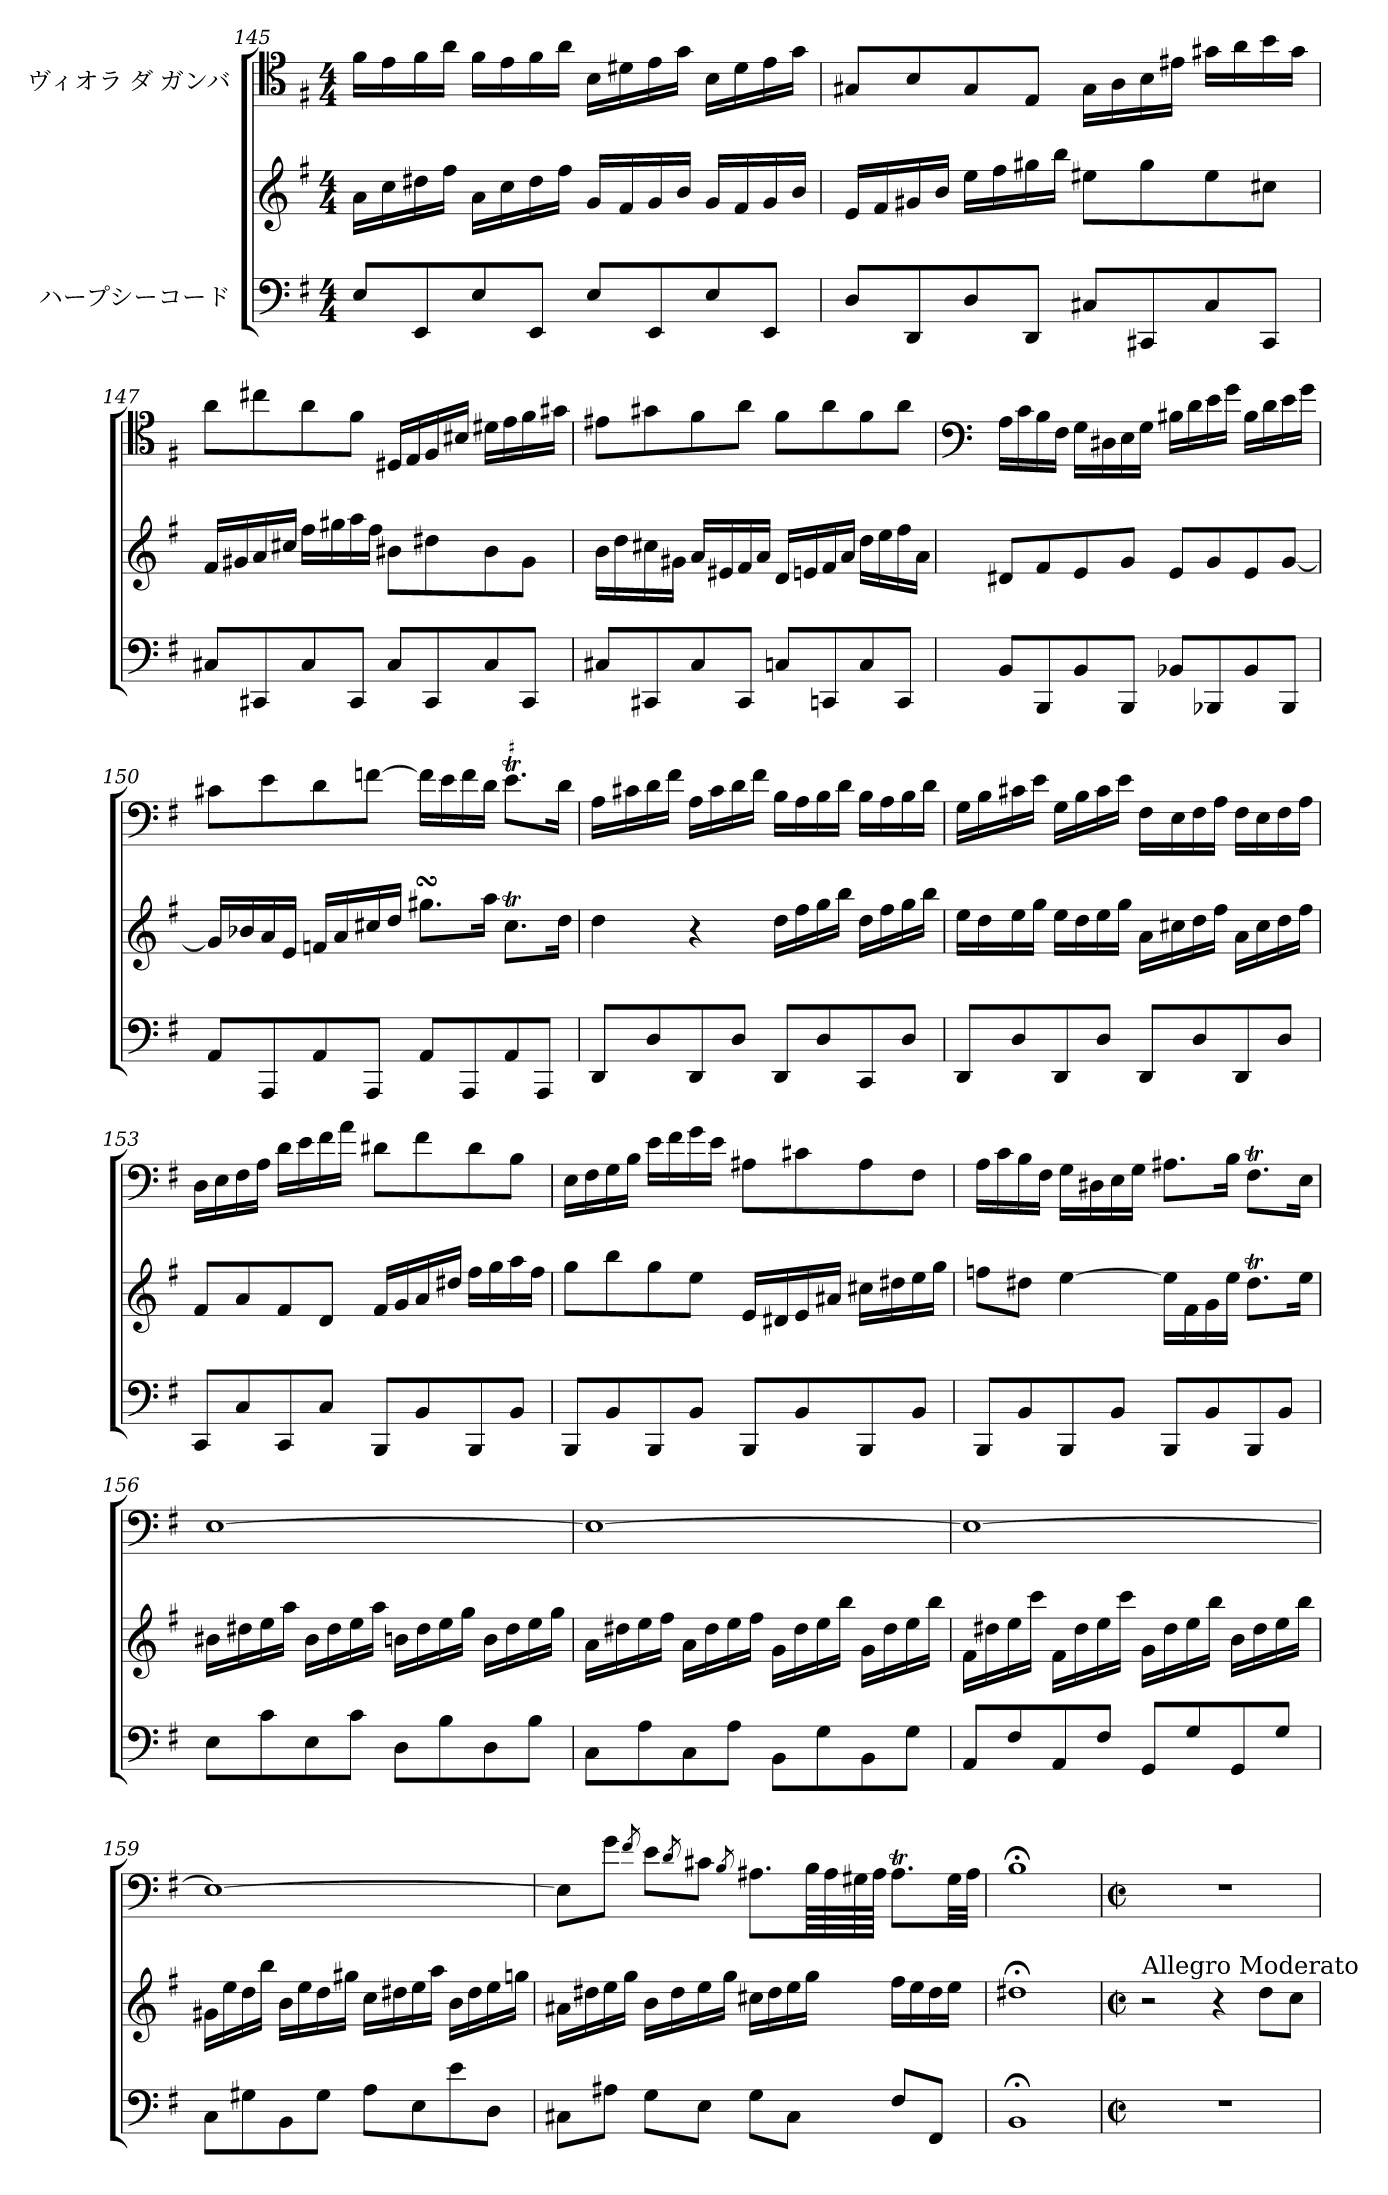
**kern	**kern	**kern
*part2	*part2	*part1
*staff3	*staff2	*staff1
*I"ハープシーコード	*	*I"ヴィオラ ダ ガンバ
*clefF4	*clefG2	*clefC4
*k[f#]	*k[f#]	*k[f#]
*M4/4	*M4/4	*M4/4
=145	=145	=145
8E/L	16a\LL	16f#\LL
.	16cc\	16e\
8EE/	16dd#X\	16f#\
.	16ff#\JJ	16a\JJ
8E/	16a\LL	16f#\LL
.	16cc\	16e\
8EE/J	16dd#\	16f#\
.	16ff#\JJ	16a\JJ
8E/L	16g/LL	16B\LL
.	16f#/	16d#X\
8EE/	16g/	16e\
.	16b/JJ	16g\JJ
8E/	16g/LL	16B\LL
.	16f#/	16d#\
8EE/J	16g/	16e\
.	16b/JJ	16g\JJ
!!LO:LB:g=z
=146	=146	=146
8D/L	16e/LL	8G#X/L
.	16f#/	.
8DD/	16g#X/	8B/
.	16b/JJ	.
8D/	16ee\LL	8G#/
.	16ff#\	.
8DD/J	16gg#X\	8E/J
.	16bb\JJ	.
8C#X/L	8ee#X\L	16G#\LL
.	.	16A\
8CC#X/	8gg#\	16B\
.	.	16e#X\JJ
8C#/	8ee#\	16g#X\LL
.	.	16a\
8CC#/J	8cc#X\J	16b\
.	.	16g#\JJ
=147	=147	=147
8C#X/L	16f#/LL	8a\L
.	16g#X/	.
8CC#X/	16a/	8cc#X\
.	16cc#X/JJ	.
8C#/	16ff#\LL	8a\
.	16gg#X\	.
8CC#/J	16aa\	8f#\J
.	16ff#\JJ	.
8C#/L	8b#X\L	16D#X/LL
.	.	16E/
8CC#/	8dd#X\	16F#/
.	.	16B#X/JJ
8C#/	8b#\	16d#X\LL
.	.	16e\
8CC#/J	8g#\J	16f#\
.	.	16g#X\JJ
!!LO:LB:g=z
=148	=148	=148
8C#X/L	16b\LL	8e#X\L
.	16dd\	.
8CC#X/	16cc#X\	8g#X\
.	16g#X\JJ	.
8C#/	16a/LL	8f#\
.	16e#X/	.
8CC#/J	16f#/	8a\J
.	16a/JJ	.
8Cn/L	16d/LL	8f#\L
.	16en/	.
8CCn/	16f#/	8a\
.	16a/JJ	.
8C/	16dd\LL	8f#\
.	16ee\	.
8CC/J	16ff#\	8a\J
.	16a\JJ	.
=149	=149	=149
*	*	*clefF4
8BB/L	8d#X/L	16A\LL
.	.	16c\
8BBB/	8f#/	16B\
.	.	16F#\JJ
8BB/	8e/	16G\LL
.	.	16D#X\
8BBB/J	8g/J	16E\
.	.	16G\JJ
8BB-X/L	8e/L	16B#X\LL
.	.	16d\
8BBB-X/	8g/	16e\
.	.	16g\JJ
8BB-/	8e/	16B#\LL
.	.	16d\
8BBB-/J	[8g/J	16e\
.	.	16g\JJ
!!LO:PB:g=z
=150	=150	=150
8AA/L	16g/LL]	8c#X\L
.	16b-X/	.
8AAA/	16a/	8e\
.	16e/JJ	.
8AA/	16fn/LL	8d\
.	16a/	.
8AAA/J	16cc#X/	[8fn\J
.	16dd/JJ	.
8AA/L	8.gg#XsSsS\L	16f\LL]
.	.	16e\
8AAA/	.	16f\
.	16aa\Jk	16d\JJ
8AA/	8.cc#t\L	8.eT\L
8AAA/J	.	.
.	16dd\Jk	16d\Jk
=151	=151	=151
8DD/L	4dd\	16A\LL
.	.	16c#X\
8D/	.	16d\
.	.	16f#\JJ
8DD/	4r	16A\LL
.	.	16c#\
8D/J	.	16d\
.	.	16f#\JJ
8DD/L	16dd\LL	16B\LL
.	16ff#\	16A\
8D/	16gg\	16B\
.	16bb\JJ	16d\JJ
8CC/	16dd\LL	16B\LL
.	16ff#\	16A\
8D/J	16gg\	16B\
.	16bb\JJ	16d\JJ
!!LO:LB:g=z
=152	=152	=152
8DD/L	16ee\LL	16G\LL
.	16dd\	16B\
8D/	16ee\	16c#X\
.	16gg\JJ	16e\JJ
8DD/	16ee\LL	16G\LL
.	16dd\	16B\
8D/J	16ee\	16c#\
.	16gg\JJ	16e\JJ
8DD/L	16a\LL	16F#\LL
.	16cc#X\	16E\
8D/	16dd\	16F#\
.	16ff#\JJ	16A\JJ
8DD/	16a\LL	16F#\LL
.	16cc#\	16E\
8D/J	16dd\	16F#\
.	16ff#\JJ	16A\JJ
=153	=153	=153
8CC/L	8f#/L	16D\LL
.	.	16E\
8C/	8a/	16F#\
.	.	16A\JJ
8CC/	8f#/	16d\LL
.	.	16e\
8C/J	8d/J	16f#\
.	.	16a\JJ
8BBB/L	16f#/LL	8d#X\L
.	16g/	.
8BB/	16a/	8f#\
.	16dd#X/JJ	.
8BBB/	16ff#\LL	8d#\
.	16gg\	.
8BB/J	16aa\	8B\J
.	16ff#\JJ	.
!!LO:LB:g=z
=154	=154	=154
8BBB/L	8gg\L	16E\LL
.	.	16F#\
8BB/	8bb\	16G\
.	.	16B\JJ
8BBB/	8gg\	16e\LL
.	.	16f#\
8BB/J	8ee\J	16g\
.	.	16e\JJ
8BBB/L	16e/LL	8A#X\L
.	16d#X/	.
8BB/	16e/	8c#X\
.	16a#X/JJ	.
8BBB/	16cc#X\LL	8A#\
.	16dd#X\	.
8BB/J	16ee\	8F#\J
.	16gg\JJ	.
=155	=155	=155
8BBB/L	8ffn\L	16A\LL
.	.	16c\
8BB/	8dd#X\J	16B\
.	.	16F#\JJ
8BBB/	[4ee\	16G\LL
.	.	16D#X\
8BB/J	.	16E\
.	.	16G\JJ
8BBB/L	16ee\LL]	8.A#X\L
.	16f#\	.
8BB/	16g\	.
.	16ee\JJ	16B\Jk
8BBB/	8.dd#t\L	8.F#t\L
8BB/J	.	.
.	16ee\Jk	16E\Jk
!!LO:LB:g=z
=156	=156	=156
8E\L	16b#X\LL	[1E
.	16dd#X\	.
8c\	16ee\	.
.	16aa\JJ	.
8E\	16b#\LL	.
.	16dd#\	.
8c\J	16ee\	.
.	16aa\JJ	.
8D\L	16bn\LL	.
.	16dd#\	.
8B\	16ee\	.
.	16gg\JJ	.
8D\	16b\LL	.
.	16dd#\	.
8B\J	16ee\	.
.	16gg\JJ	.
=157	=157	=157
8C\L	16a\LL	1E_
.	16dd#X\	.
8A\	16ee\	.
.	16ff#\JJ	.
8C\	16a\LL	.
.	16dd#\	.
8A\J	16ee\	.
.	16ff#\JJ	.
8BB\L	16g\LL	.
.	16dd#\	.
8G\	16ee\	.
.	16bb\JJ	.
8BB\	16g\LL	.
.	16dd#\	.
8G\J	16ee\	.
.	16bb\JJ	.
!!LO:PB:g=z
=158	=158	=158
8AA/L	16f#\LL	1E_
.	16dd#X\	.
8F#/	16ee\	.
.	16ccc\JJ	.
8AA/	16f#\LL	.
.	16dd#\	.
8F#/J	16ee\	.
.	16ccc\JJ	.
8GG/L	16g\LL	.
.	16dd#\	.
8G/	16ee\	.
.	16bb\JJ	.
8GG/	16b\LL	.
.	16dd#\	.
8G/J	16ee\	.
.	16bb\JJ	.
=159	=159	=159
8C\L	16g#X\LL	1E_
.	16ee\	.
8G#X\	16dd\	.
.	16bb\JJ	.
8BB\	16b\LL	.
.	16ee\	.
8G#\J	16dd\	.
.	16gg#X\JJ	.
8A\L	16cc\LL	.
.	16dd#X\	.
8E\	16ee\	.
.	16aa\JJ	.
8e\	16b\LL	.
.	16dd#\	.
8D\J	16ee\	.
.	16ggn\JJ	.
!!LO:LB:g=z
=160	=160	=160
8C#X\L	16a#X\LL	8E\L]
.	16dd#X\	.
8A#X\J	16ee\	8g\J
.	16gg\JJ	.
.	.	8qf#/
8G\L	16b\LL	8e\L
.	16dd#\	.
.	.	8qd/
8E\J	16ee\	8c#X\J
.	16gg\JJ	.
.	.	8qB/
8G\L	16cc#X\LL	8.A#X\L
.	16dd#\	.
8C#\J	16ee\	.
.	16gg\JJ	64B\LLL
.	.	64A#\
.	.	64G#X\
.	.	64A#\JJJJ
8F#/L	16ff#\LL	8.A#t\L
.	16ee\	.
8FF#/J	16dd#\	.
.	16ee\JJ	32G#\LL
.	.	32A#\JJJ
=161	=161	=161
1BB;<	1dd#X;<	1B;<
!!LO:PB:g=z
=162	=162	=162
*M2/2	*M2/2	*M2/2
*met(c|)	*met(c|)	*met(c|)
*	*	*MM180
!	!LO:TX:a:t=Allegro Moderato	!
1r	2r	1r
.	4r	.
.	8dd\L	.
.	8cc\J	.
=	=	=
*-	*-	*-
